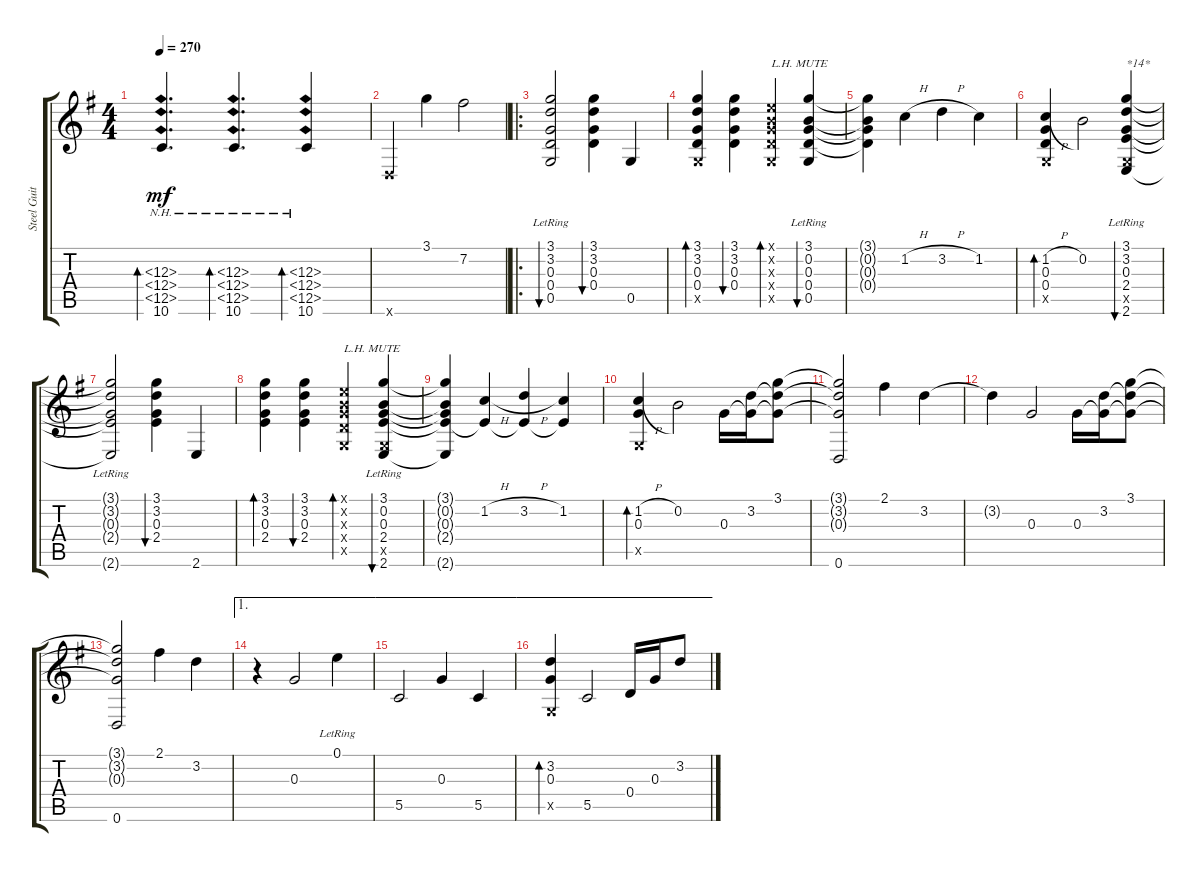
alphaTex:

\track ("Steel Guitar" "Steel Guit") {instrument acousticguitarsteel}
\staff {score tabs}
\tuning (E4 B3 G3 D3 G2 D2) {hide}
\ts (4 4)
\tempo 270
\clef g2
\ks g
(12.3{nh} 12.4{nh} 12.5{nh} 10.6).4{d bd 30 dy mf} (12.3{nh} 12.4{nh} 12.5{nh} 10.6).4{d bd 30} (12.3{nh} 12.4{nh} 12.5{nh} 10.6).4{bd 30} |
0.6{x}.4 3.1.4 7.2.2 |
\ro
\section ("" "")
(3.1{lr} 3.2 0.3 0.4 0.5).2{bu 480} (3.1 3.2 0.3 0.4).4{bu 30} 0.5.4 |
(3.1 3.2 0.3 0.4 0.5{x}).4{bd 30} (3.1 3.2 0.3 0.4).4{bu 30} (0.1{x} 0.2{x} 0.3{x} 0.4{x} 0.5{x}).4{bd 30 txt "L.H. MUTE"} (3.1{lr} 0.2 0.3 0.4 0.5).4{bu 30} |
(3.1{t} 0.2{t} 0.3{t} 0.4{t}).4 1.2{h}.4 3.2{h}.4 1.2.4 |
(1.2{h} 0.3 0.4 0.5{x}).4{bd 120} 0.2.2 (3.1{lr} 3.2 0.3 2.4 0.5{x} 2.6).4{bu 240 txt "*14*"} |
(3.1{lr t} 3.2{t} 0.3{t} 2.4{t} 2.6{t}).2 (3.1 3.2 0.3 2.4).4{bu 30} 2.6.4 |
(3.1 3.2 0.3 2.4).4{bd 30} (3.1 3.2 0.3 2.4).4{bu 30} (0.1{x} 0.2{x} 0.3{x} 0.4{x} 0.5{x}).4{bd 30 txt "L.H. MUTE"} (3.1{lr} 0.2 0.3 2.4 0.5{x} 2.6).4{bu 30} |
(3.1{t} 0.2{t} 0.3{t} 2.4{t} 2.6{t}).4 (1.2{h} 2.4{t}).4 (3.2{h} 2.4{t}).4 (1.2 2.4{t}).4 |
(1.2{h} 0.3 0.5{x}).4{bd 30} 0.2.2 0.3.16 (3.2 0.3{t}).16 (3.1 3.2{t} 0.3{t}).8 |
(3.1{t} 3.2{t} 0.3{t} 0.6).2 2.1.4 3.2.4 |
3.2{t}.4 0.3.2 0.3.16 (3.2 0.3{t}).16 (3.1 3.2{t} 0.3{t}).8 |
(3.1{t} 3.2{t} 0.3{t} 0.6).2 2.1.4 3.2.4 |
\ae 1
r.4 0.3.2 0.1{lr}.4 |
\ae 1
5.5.2 0.3.4 5.5.4 |
\ae 1
(3.2 0.3 0.5{x}).4{bd 30} 5.5.2 0.4.16 0.3.16 3.2.8
